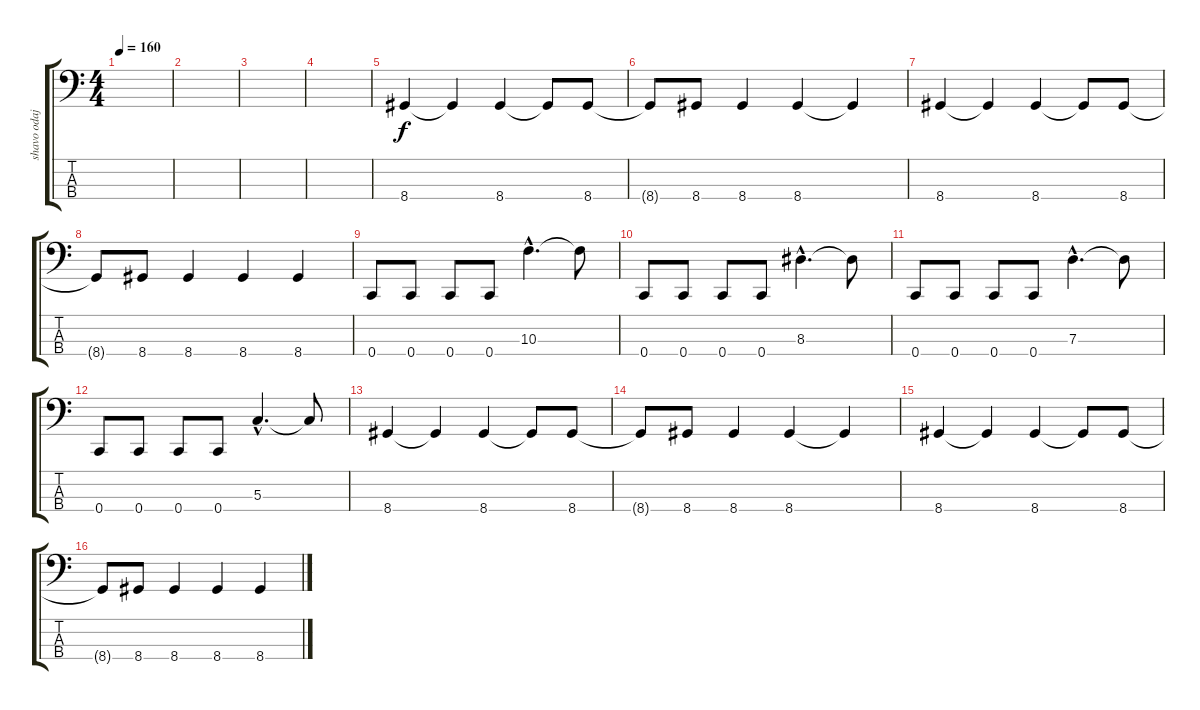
\track ("shavo odajian" "shavo odaj") {instrument electricbassfinger}
\staff {score tabs}
\tuning (F2 C2 G1 C1) {hide}
\ts (4 4)
\tempo 160
\clef f4
\ks c
|
|
|
|
8.4.4 8.4{t}.4 8.4.4 8.4{t}.8 8.4.8 |
8.4{t}.8 8.4.8 8.4.4 8.4.4 8.4{t}.4 |
8.4.4 8.4{t}.4 8.4.4 8.4{t}.8 8.4.8 |
8.4{t}.8 8.4.8 8.4.4 8.4.4 8.4.4 |
0.4.8 0.4.8 0.4.8 0.4.8 10.3{hac}.4{d} 10.3{t}.8 |
0.4.8 0.4.8 0.4.8 0.4.8 8.3{hac}.4{d} 8.3{t}.8 |
0.4.8 0.4.8 0.4.8 0.4.8 7.3{hac}.4{d} 7.3{t}.8 |
0.4.8 0.4.8 0.4.8 0.4.8 5.3{hac}.4{d} 5.3{t}.8 |
8.4.4 8.4{t}.4 8.4.4 8.4{t}.8 8.4.8 |
8.4{t}.8 8.4.8 8.4.4 8.4.4 8.4{t}.4 |
8.4.4 8.4{t}.4 8.4.4 8.4{t}.8 8.4.8 |
8.4{t}.8 8.4.8 8.4.4 8.4.4 8.4.4
